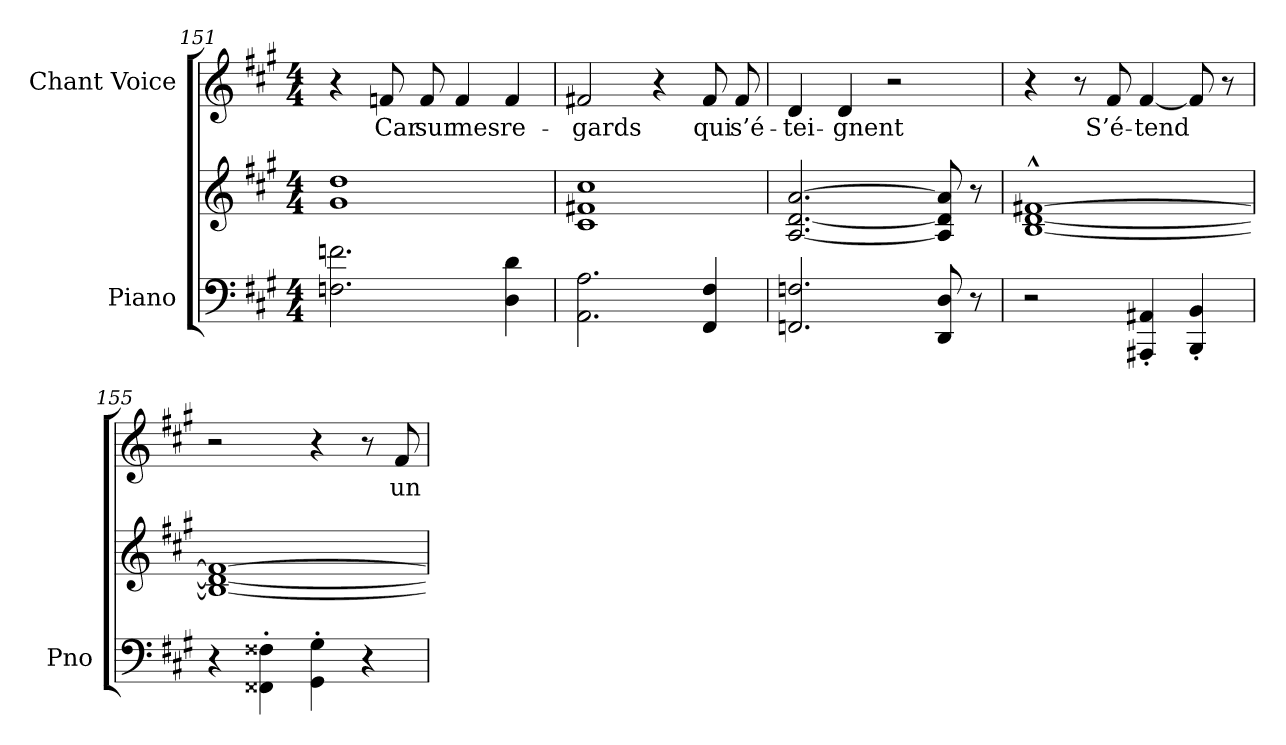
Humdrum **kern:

**kern	**kern	**dynam	**kern	**text
*part2	*part2	*part2	*part1	*part1
*staff3	*staff2	*staff2/3	*staff1	*staff1
*I"Piano	*	*	*I"Chant Voice	*
*I'Pno	*	*	*	*
*clefF4	*clefG2	*	*clefG2	*
*k[f#c#g#]	*k[f#c#g#]	*	*k[f#c#g#]	*
*M4/4	*M4/4	*	*M4/4	*
=151	=151	=151	=151	=151
2.Fn\ 2.fn\	1g# 1dd	.	4r	.
!	!	!	!	!LO:LY:b
.	.	.	8fn/	Car
!	!	!	!	!LO:LY:b
.	.	.	8f/	sur
!	!	!	!	!LO:LY:b
.	.	.	4f/	mes
!	!	!	!	!LO:LY:b
4D\ 4d\	.	.	4f/	re-
=152	=152	=152	=152	=152
!	!	!	!	!LO:LY:b
2.AA\ 2.A\	1c# 1f#X 1cc#	.	2f#X/	-gards
.	.	.	4r	.
!	!	!	!	!LO:LY:b
4FF#/ 4F#/	.	.	8f#/	qui
!	!	!	!	!LO:LY:b
.	.	.	8f#/	s’é-
=153	=153	=153	=153	=153
!	!	!	!	!LO:LY:b
2.FFn/ 2.Fn/	[2.A/ [2.d/ [2.a/	.	4d/	-tei-
!	!	!	!	!LO:LY:b
.	.	.	4d/	-gnent
.	.	.	2r	.
8DD/ 8D/	8A/] 8d/] 8a/]	.	.	.
8r	8r	.	.	.
=154	=154	=154	=154	=154
!	!	!LO:DY:b	!	!
!	!	!LO:DY:n=1:b	!	!
2r	[1B^^ [1d^^ [1f#X^^	other-dynamics pp	4r	.
.	.	.	8r	.
!	!	!	!	!LO:LY:b
.	.	.	8f#/	S’é-
!	!	!	!	!LO:LY:b
4AAA#X/' 4AA#X/'	.	.	[4f#/	-tend
4BBB/' 4BB/'	.	.	8f#/]	.
.	.	.	8r	.
!!LO:LB:g=z
=155	=155	=155	=155	=155
4r	1B_ 1d_ 1f#_	.	2r	.
4FF##X\'> 4F##X\'>	.	.	.	.
4GG#\'> 4G#\'>	.	.	4r	.
4r	.	.	8r	.
!	!	!	!	!LO:LY:b
.	.	.	8f#/	un
=	=	=	=	=
*-	*-	*-	*-	*-
